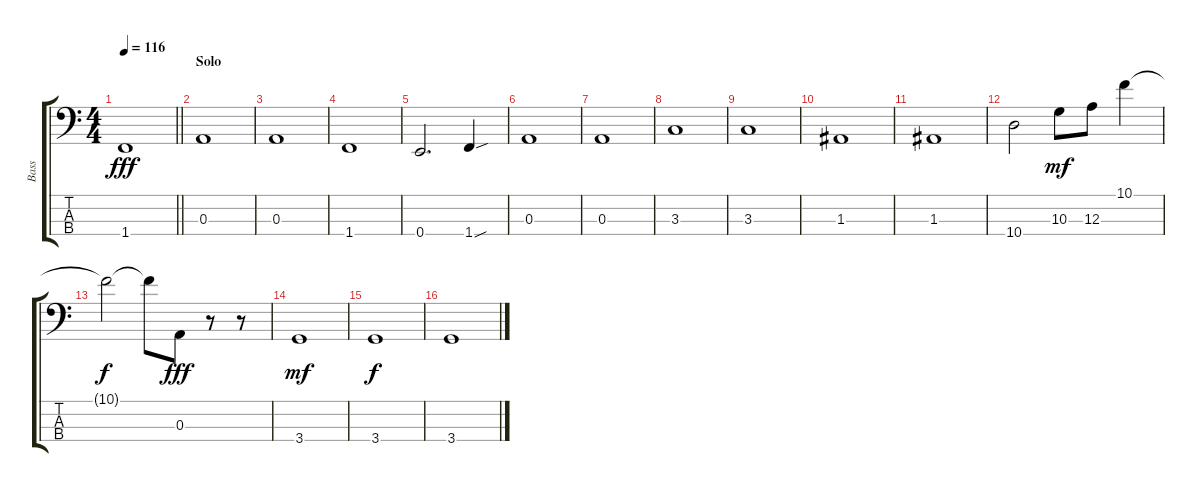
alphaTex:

\track ("Bass" "Bass") {instrument electricbassfinger}
\staff {score tabs}
\tuning (G2 D2 A1 E1) {hide}
\ts (4 4)
\tempo 116
\clef f4
\barLineRight lightlight
\ks c
1.4.1{dy fff} |
\section ("" "Solo")
0.3.1 |
0.3.1 |
1.4.1 |
0.4.2{d} 1.4{sou}.4 |
0.3.1 |
0.3.1 |
3.3.1 |
3.3.1 |
1.3.1 |
1.3.1 |
10.4.2 10.3.8{dy mf} 12.3.8 10.1.4 |
10.1{t}.2{dy f} 10.1{t}.8 0.3.8{dy fff} r.8 r.8 |
3.4.1{dy mf} |
3.4.1{dy f} |
3.4.1
